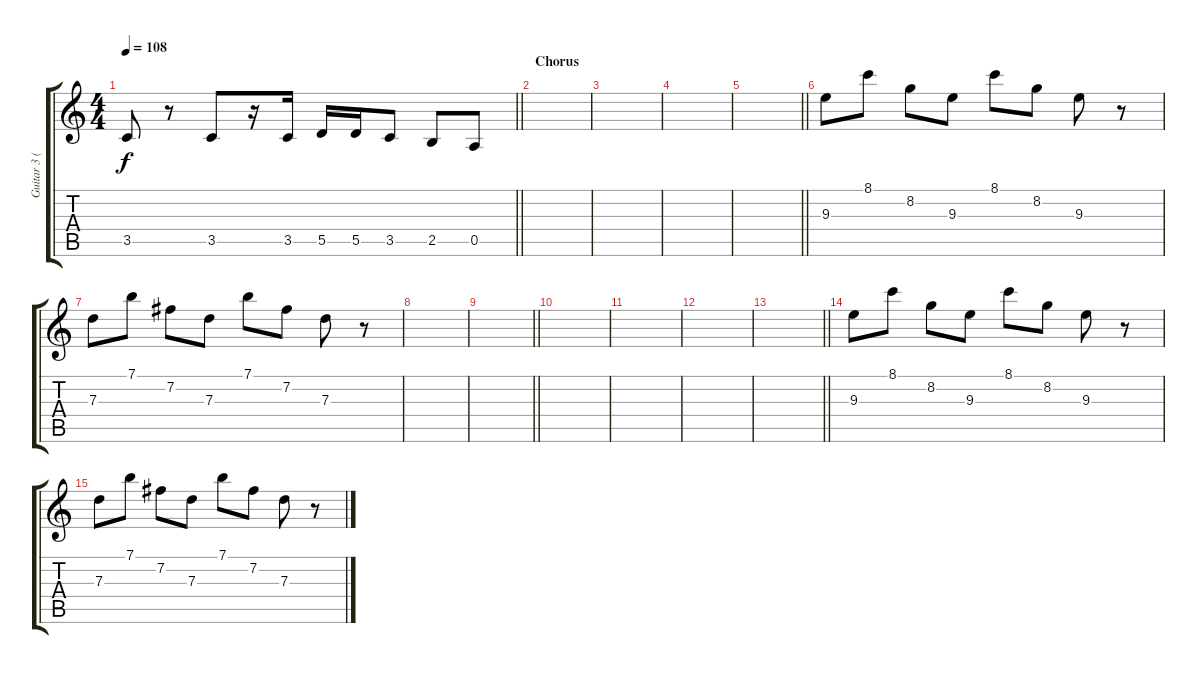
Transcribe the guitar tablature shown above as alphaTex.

\track ("Guitar 3 (Josh Klinghoffer)" "Guitar 3 (") {instrument electricguitarmuted}
\staff {score tabs}
\tuning (E4 B3 G3 D3 A2 E2) {hide}
\ts (4 4)
\tempo 108
\clef g2
\barLineRight lightlight
\ks c
3.5.8{dy f} r.8 3.5.8 r.16 3.5.16 5.5.16 5.5.16 3.5.8 2.5.8 0.5.8 |
\section ("" "Chorus")
|
|
|
\barLineRight lightlight
|
9.3.8{instrument electricguitarjazz} 8.1.8 8.2.8 9.3.8 8.1.8 8.2.8 9.3.8 r.8 |
7.3.8 7.1.8 7.2.8 7.3.8 7.1.8 7.2.8 7.3.8 r.8 |
|
\barLineRight lightlight
|
|
|
|
\barLineRight lightlight
|
9.3.8{instrument electricguitarjazz} 8.1.8 8.2.8 9.3.8 8.1.8 8.2.8 9.3.8 r.8 |
7.3.8 7.1.8 7.2.8 7.3.8 7.1.8 7.2.8 7.3.8 r.8
